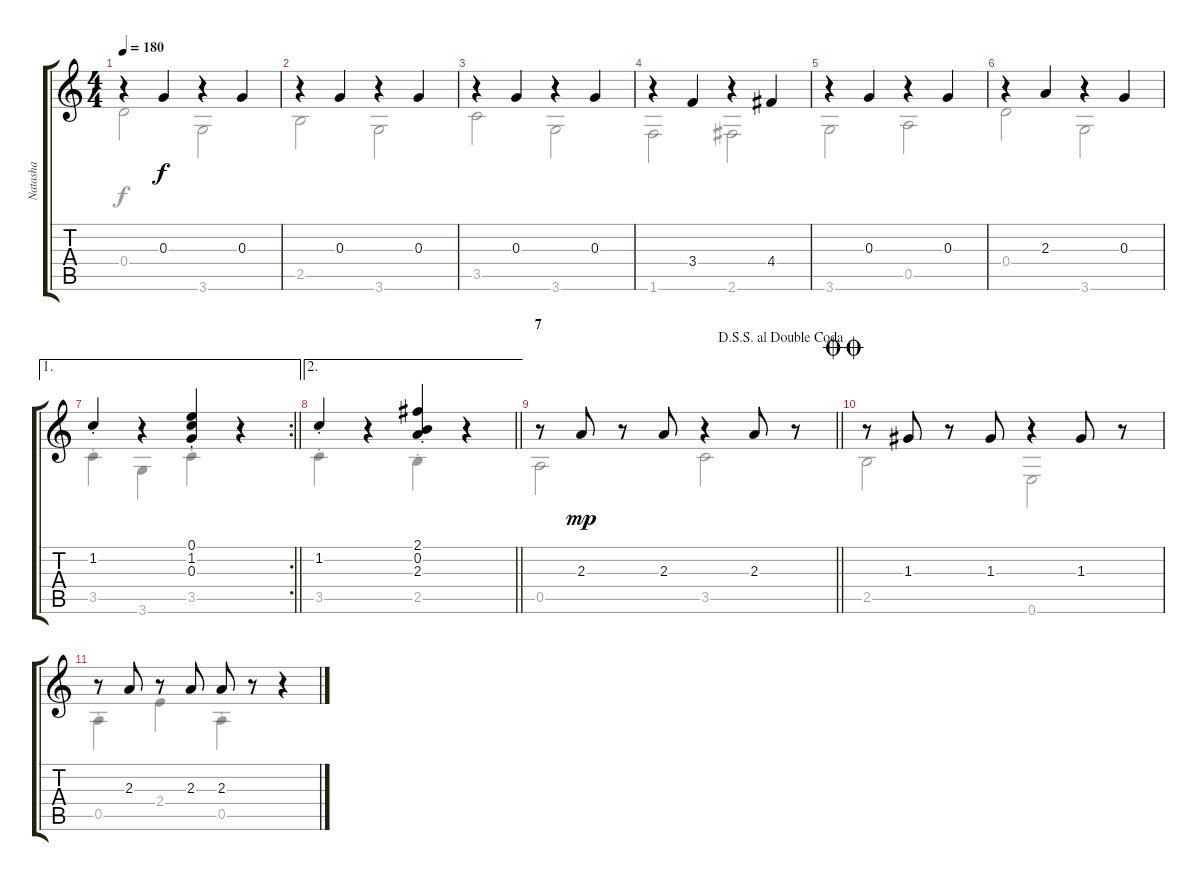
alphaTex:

\track ("Natasha" "Natasha") {instrument acousticguitarnylon}
\staff {score tabs}
\tuning (E4 B3 G3 D3 A2 E2) {hide}
\voice
\ts (4 4)
\tempo 180
\clef g2
\ks c
r.4{dy f} 0.3.4 r.4 0.3.4 |
r.4 0.3.4 r.4 0.3.4 |
r.4 0.3.4 r.4 0.3.4 |
r.4 3.4.4 r.4 4.4.4 |
r.4 0.3.4 r.4 0.3.4 |
r.4 2.3.4 r.4 0.3.4 |
\ae 1
\rc 2
\barLineRight lightlight
1.2{st}.4 r.4 (0.1{st} 1.2{st} 0.3{st}).4 r.4 |
\ae 2
\barLineRight lightlight
1.2{st}.4 r.4 (2.1{st} 0.2{st} 2.3{st}).4 r.4 |
\section ("" "7")
\jump dalsegnosegnoaldoublecoda
\barLineRight lightlight
r.8 2.3.8{dy mp} r.8 2.3.8 r.4 2.3.8 r.8 |
\jump doublecoda
r.8 1.3.8 r.8 1.3.8 r.4 1.3.8 r.8 |
r.8 2.3.8 r.8 2.3.8 2.3.8 r.8 r.4
\voice
\clef g2
\ottava regular
\simile none
\ks c
0.4.2{dy f} 3.6.2 |
2.5.2 3.6.2 |
3.5.2 3.6.2 |
1.6.2 2.6.2 |
3.6.2 0.5.2 |
0.4.2 3.6.2 |
\barLineRight lightlight
3.5{st}.4 3.6.4 3.5{st}.4 r.4 |
\barLineRight lightlight
3.5{st}.4 r.4 2.5{st}.4 r.4 |
\barLineRight lightlight
0.5.2 3.5.2 |
2.5.2 0.6.2 |
0.5{st}.4 2.4.4 0.5{st}.4 r.4
